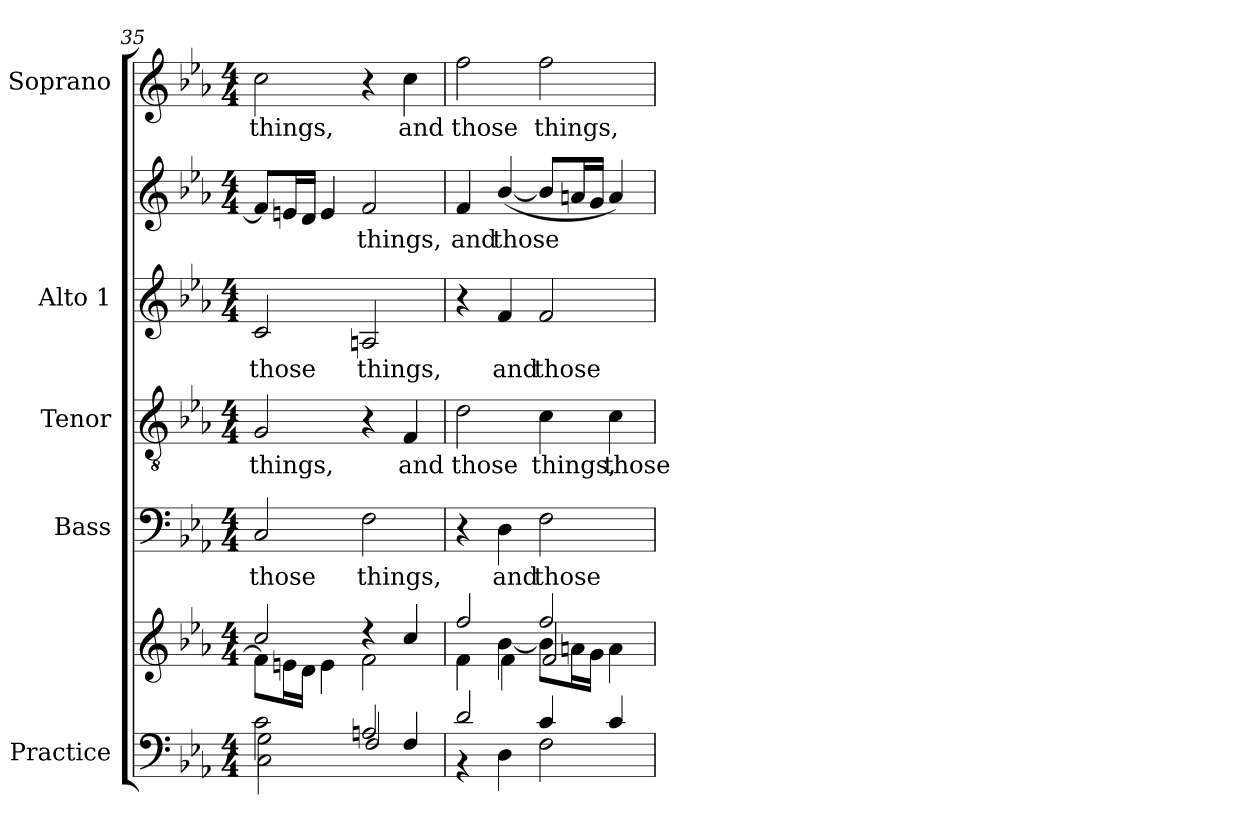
**kern	**kern	**kern	**text	**kern	**text	**kern	**text	**kern	**text	**kern	**text
*part5	*part5	*part4	*part4	*part3	*part3	*part2	*part2	*part2	*part2	*part1	*part1
*staff7	*staff6	*staff5	*staff5	*staff4	*staff4	*staff3	*staff3	*staff2	*staff2	*staff1	*staff1
*I"Practice	*	*I"Bass	*	*I"Tenor	*	*I"Alto 1	*	*	*	*I"Soprano	*
*	*	*I'B	*	*I'T	*	*I'A	*	*	*	*I'S	*
*clefF4	*clefG2	*clefF4	*	*clefGv2	*	*clefG2	*	*clefG2	*	*clefG2	*
*k[b-e-a-]	*k[b-e-a-]	*k[b-e-a-]	*	*k[b-e-a-]	*	*k[b-e-a-]	*	*k[b-e-a-]	*	*k[b-e-a-]	*
*E-:	*E-:	*E-:	*	*E-:	*	*E-:	*	*E-:	*	*E-:	*
*M4/4	*M4/4	*M4/4	*	*M4/4	*	*M4/4	*	*M4/4	*	*M4/4	*
=35	=35	=35	=35	=35	=35	=35	=35	=35	=35	=35	=35
*^	*^	*	*	*	*	*	*	*	*	*	*
*	*^	*	*	*	*	*	*	*	*	*	*	*	*
!	!	!	!	!	!	!LO:LY:b	!	!LO:LY:b	!	!LO:LY:b	!	!	!	!LO:LY:b
2c\	2G	2C\	2cc/	8f\L]	2C	those	2G	things,	2c	those	8f]	.	2cc	things,
.	.	.	.	16en\L	.	.	.	.	.	.	16enL	.	.	.
.	.	.	.	16d\JJ	.	.	.	.	.	.	16dJJ	.	.	.
.	.	.	.	4e\	.	.	.	.	.	.	4e	.	.	.
!	!	!	!	!	!	!LO:LY:b	!	!	!	!LO:LY:b	!	!LO:LY:b	!	!
2An	4ryy	2F	4r	2f\	2F	things,	4r	.	2An	things,	2f	things,	4r	.
!	!	!	!	!	!	!	!	!LO:LY:b	!	!	!	!	!	!LO:LY:b
.	4F/	.	4cc/	.	.	.	4F	and	.	.	.	.	4cc	and
*	*v	*v	*	*	*	*	*	*	*	*	*	*	*	*
=36	=36	=36	=36	=36	=36	=36	=36	=36	=36	=36	=36	=36	=36
*	*	*	*^	*	*	*	*	*	*	*	*	*	*
!	!	!	!	!	!	!	!	!LO:LY:b	!	!	!	!LO:LY:b	!	!LO:LY:b
2d/	4r	2ff/	4f\	4ryy	4r	.	2d	those	4r	.	4f	and	2ff	those
!	!	!	!	!	!	!LO:LY:b	!	!	!	!LO:LY:b	!	!LO:LY:b	!	!
.	4D	.	[4b-\	4f\	4D	and	.	.	4f	and	(<[4b-/	those	.	.
!	!	!	!	!	!	!LO:LY:b	!	!LO:LY:b	!	!LO:LY:b	!	!	!	!LO:LY:b
4c/	2F	2ff/	8b-\L]	2f/	2F	those	4c	things,	2f	those	8b-L]	.	2ff	things,
.	.	.	16an\L	.	.	.	.	.	.	.	16anL	.	.	.
.	.	.	16g\JJ	.	.	.	.	.	.	.	16gJJ	.	.	.
!	!	!	!	!	!	!	!	!LO:LY:b	!	!	!	!	!	!
4c/	.	.	4a\	.	.	.	4c	those	.	.	4a)	.	.	.
*v	*v	*	*	*	*	*	*	*	*	*	*	*	*	*
*	*v	*v	*v	*	*	*	*	*	*	*	*	*	*
=	=	=	=	=	=	=	=	=	=	=	=
*-	*-	*-	*-	*-	*-	*-	*-	*-	*-	*-	*-
